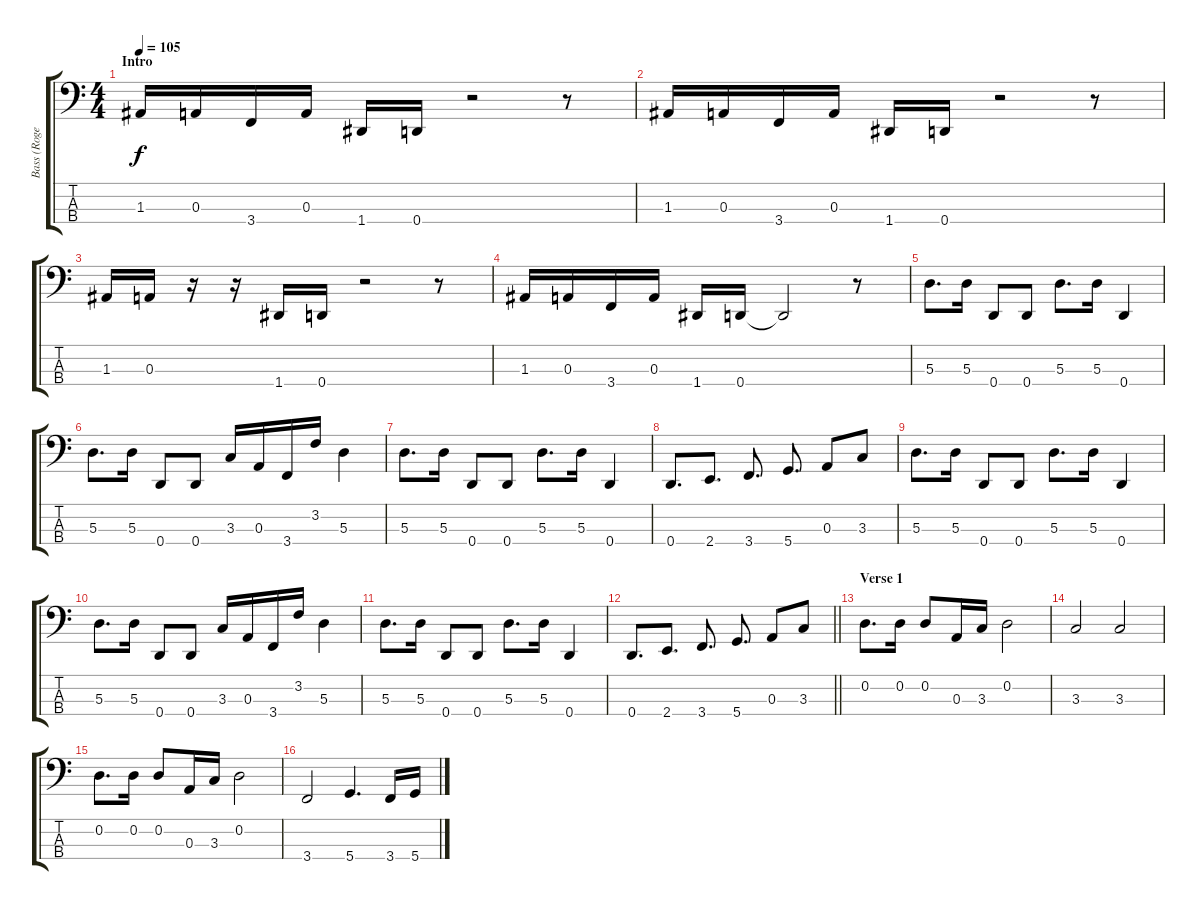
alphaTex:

\track ("Bass (Roger Glover)" "Bass (Roge") {instrument electricbasspick}
\staff {score tabs}
\tuning (G2 D2 A1 D1) {hide}
\ts (4 4)
\section ("" "Intro")
\tempo 105
\clef f4
\ks c
1.3.16{dy f instrument electricbasspick} 0.3.16 3.4.16 0.3.16 1.4.16 0.4.16 r.2 r.8 |
1.3.16 0.3.16 3.4.16 0.3.16 1.4.16 0.4.16 r.2 r.8 |
1.3.16 0.3.16 r.16 r.16 1.4.16 0.4.16 r.2 r.8 |
1.3.16 0.3.16 3.4.16 0.3.16 1.4.16 0.4.16 0.4{t}.2 r.8 |
5.3.8{d} 5.3.16 0.4.8 0.4.8 5.3.8{d} 5.3.16 0.4.4 |
5.3.8{d} 5.3.16 0.4.8 0.4.8 3.3.16 0.3.16 3.4.16 3.2.16 5.3.4 |
5.3.8{d} 5.3.16 0.4.8 0.4.8 5.3.8{d} 5.3.16 0.4.4 |
0.4.8{d} 2.4.8{d} 3.4.8{d} 5.4.8{d} 0.3.8 3.3.8 |
5.3.8{d} 5.3.16 0.4.8 0.4.8 5.3.8{d} 5.3.16 0.4.4 |
5.3.8{d} 5.3.16 0.4.8 0.4.8 3.3.16 0.3.16 3.4.16 3.2.16 5.3.4 |
5.3.8{d} 5.3.16 0.4.8 0.4.8 5.3.8{d} 5.3.16 0.4.4 |
\barLineRight lightlight
0.4.8{d} 2.4.8{d} 3.4.8{d} 5.4.8{d} 0.3.8 3.3.8 |
\section ("" "Verse 1")
0.2.8{d} 0.2.16 0.2.8 0.3.16 3.3.16 0.2.2 |
3.3.2 3.3.2 |
0.2.8{d} 0.2.16 0.2.8 0.3.16 3.3.16 0.2.2 |
3.4.2 5.4.4{d} 3.4.16 5.4.16
